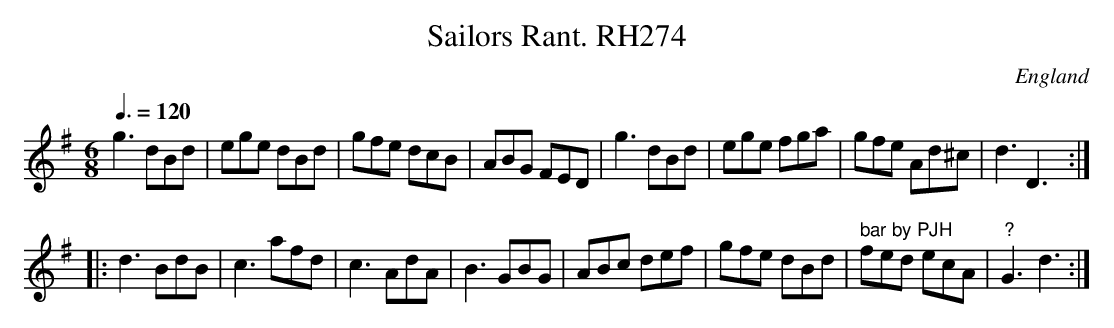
X:1
T:Sailors Rant. RH274
O:England
M:6/8
L:1/8
Q:3/8=120
K:G
g3 dBd|ege dBd|gfe dcB|ABG FED|\
g3 dBd|ege fga|gfe Ad^c|d3 D3:|
|:d3 BdB|c3 afd|c3 AdA|B3 GBG|\
ABc def|gfe dBd|" bar by PJH"fed ecA|"?"G3 d3:|
